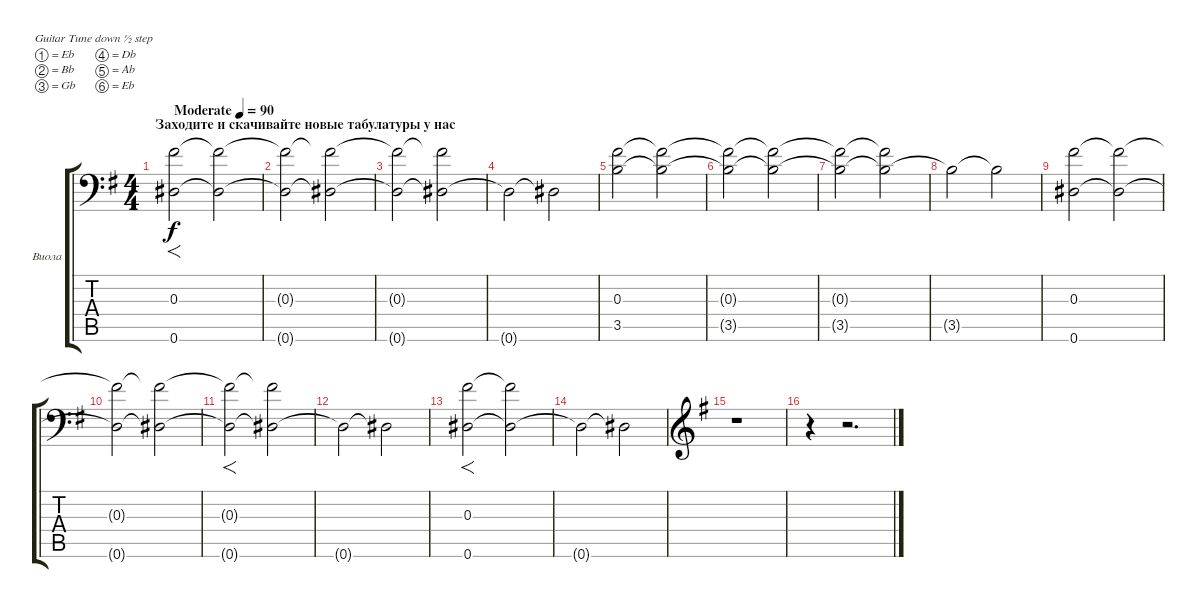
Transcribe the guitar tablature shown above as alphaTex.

\bracketExtendMode groupsimilarinstruments
\firstSystemTrackNameOrientation horizontal
\otherSystemsTrackNameOrientation horizontal
\track ("Виола" "Виола") {instrument stringensemble2}
\staff {score tabs}
\tuning (Eb4 Bb3 Gb3 Db3 Ab2 Eb2)
\displaytranspose 12
\ts (4 4)
\beaming (8 2 2 2 2)
\section ("" "Заходите и скачивайте новые табулатуры у нас")
\tempo (90 "Moderate")
\clef f4
\ks eminor
(0.3 0.6).2{f dy f instrument stringensemble2} (0.3{t} 0.6{t}).2 |
(0.6{t} 0.3{t}).2 (0.6{t} 0.3{t}).2 |
(0.3{t} 0.6{t}).2 (0.3{t} 0.6{t}).2 |
0.6{t}.2 0.6{t}.2 |
(0.3 3.5).2 (0.3{t} 3.5{t}).2 |
(3.5{t} 0.3{t}).2 (3.5{t} 0.3{t}).2 |
(0.3{t} 3.5{t}).2 (0.3{t} 3.5{t}).2 |
3.5{t}.2 3.5{t}.2 |
(0.3 0.6).2 (0.3{t} 0.6{t}).2 |
(0.6{t} 0.3{t}).2 (0.6{t} 0.3{t}).2 |
(0.3{t} 0.6{t}).2{f} (0.3{t} 0.6{t}).2 |
0.6{t}.2 0.6{t}.2 |
(0.3 0.6).2{f} (0.3{t} 0.6{t}).2 |
0.6{t}.2 0.6{t}.2 |
\clef g2
r.1 |
r.4 r.2{d}
